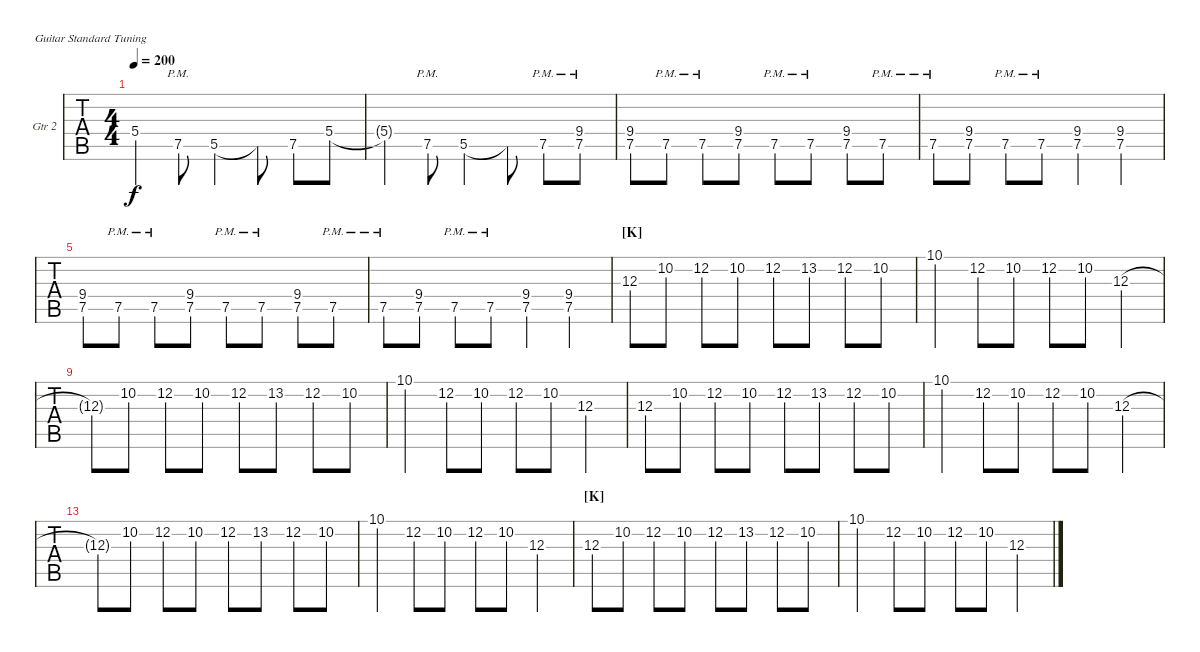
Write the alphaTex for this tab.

\bracketExtendMode nobrackets
\firstSystemTrackNameOrientation horizontal
\otherSystemsTrackNameOrientation horizontal
\defaultBarNumberDisplay FirstOfSystem
\track ("Guitar 2" "Gtr 2") {instrument distortionguitar}
\staff {tabs}
\tuning (E4 B3 G3 D3 A2 E2)
\ts (4 4)
\tempo 200
\clef g2
\ks c
5.4{t}.4{dy f} 7.5{pm}.8 5.5.4 5.5{t}.8 7.5.8 5.4.8 |
5.4{t}.4 7.5{pm}.8 5.5.4 5.5{t}.8 7.5{pm}.8 (7.5 9.4{pm}).8 |
(9.4 7.5).8 7.5{pm}.8 7.5{pm}.8 (9.4 7.5).8 7.5{pm}.8 7.5{pm}.8 (9.4 7.5).8 7.5{pm}.8 |
7.5{pm}.8 (9.4 7.5).8 7.5{pm}.8 7.5{pm}.8 (9.4 7.5).4 (9.4 7.5).4 |
(9.4 7.5).8 7.5{pm}.8 7.5{pm}.8 (9.4 7.5).8 7.5{pm}.8 7.5{pm}.8 (9.4 7.5).8 7.5{pm}.8 |
7.5{pm}.8 (9.4 7.5).8 7.5{pm}.8 7.5{pm}.8 (9.4 7.5).4 (9.4 7.5).4 |
\section ("K" "")
12.3.8 10.2.8 12.2.8 10.2.8 12.2.8 13.2.8 12.2.8 10.2.8 |
10.1.4 12.2.8 10.2.8 12.2.8 10.2.8 12.3.4 |
12.3{t}.8 10.2.8 12.2.8 10.2.8 12.2.8 13.2.8 12.2.8 10.2.8 |
10.1.4 12.2.8 10.2.8 12.2.8 10.2.8 12.3.4 |
12.3.8 10.2.8 12.2.8 10.2.8 12.2.8 13.2.8 12.2.8 10.2.8 |
10.1.4 12.2.8 10.2.8 12.2.8 10.2.8 12.3.4 |
12.3{t}.8 10.2.8 12.2.8 10.2.8 12.2.8 13.2.8 12.2.8 10.2.8 |
10.1.4 12.2.8 10.2.8 12.2.8 10.2.8 12.3.4 |
\section ("K" "")
12.3.8 10.2.8 12.2.8 10.2.8 12.2.8 13.2.8 12.2.8 10.2.8 |
10.1.4 12.2.8 10.2.8 12.2.8 10.2.8 12.3.4
